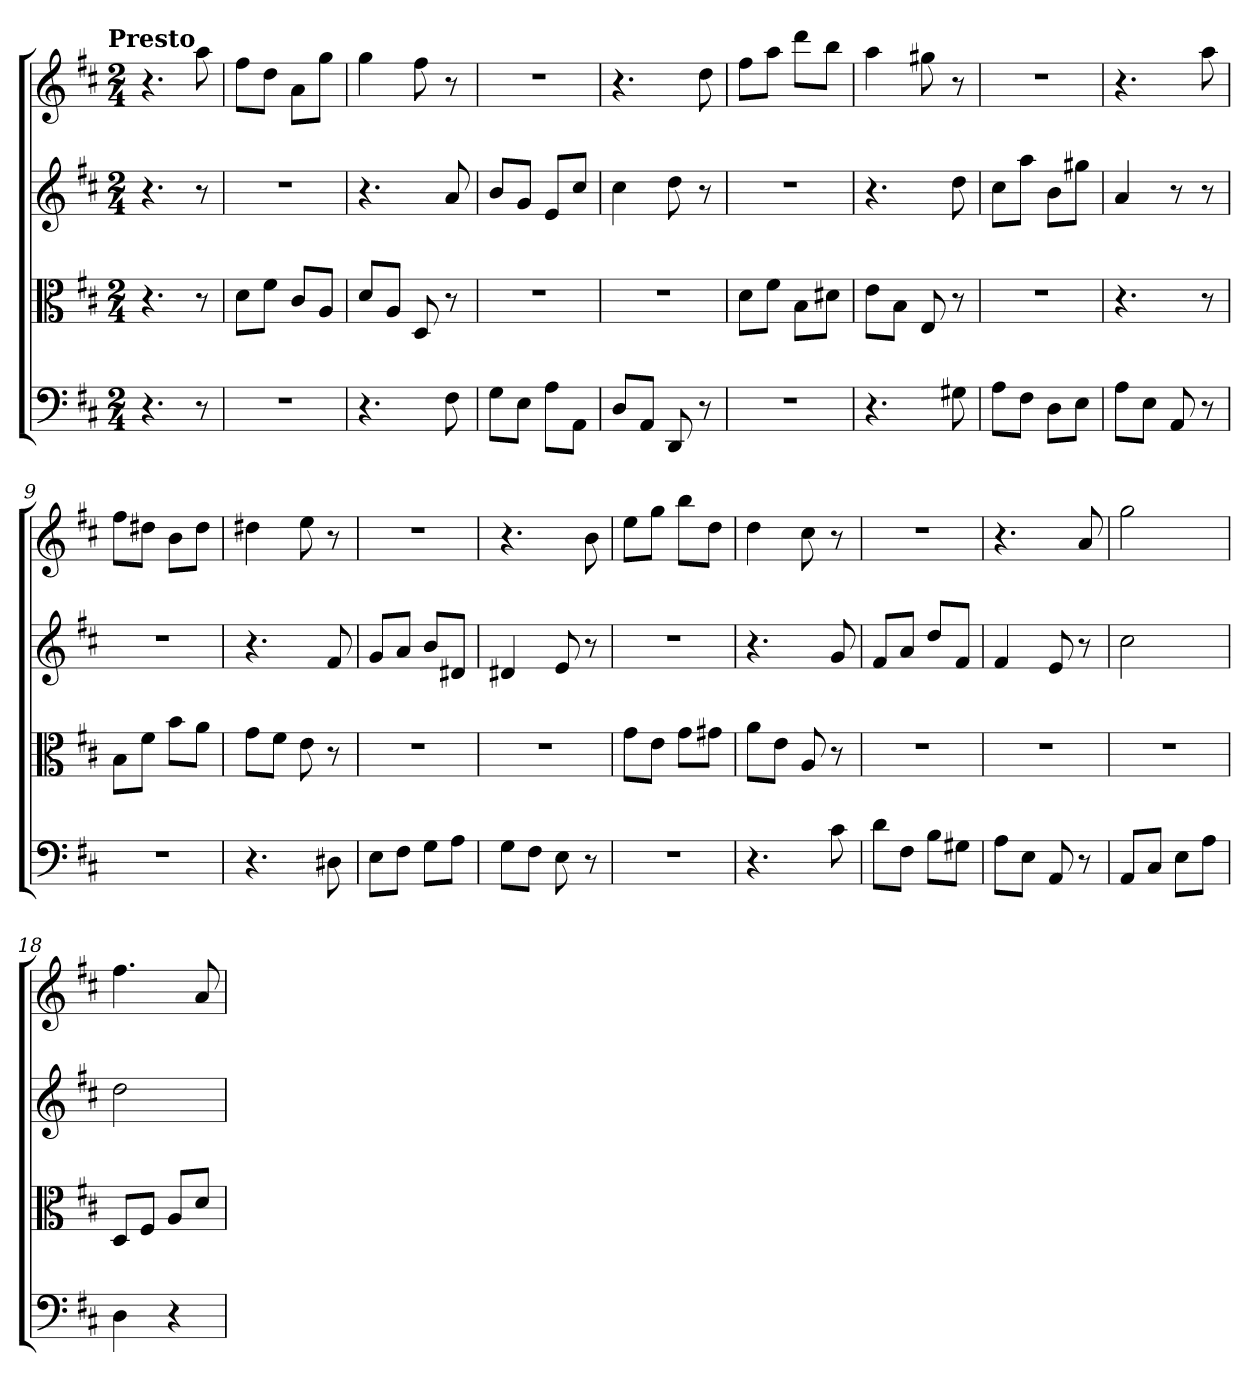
**kern	**kern	**kern	**kern
*part4	*part3	*part2	*part1
*staff4	*staff3	*staff2	*staff1
*clefF4	*clefC3	*	*
*k[f#c#]	*k[f#c#]	*k[f#c#]	*k[f#c#]
*D:	*D:	*D:	*D:
!!LO:TX:omd:t=Presto
*M2/4	*M2/4	*M2/4	*M2/4
*MM184	*MM184	*MM184	*MM184
=	=	=	=
4.r	4.r	4.r	4.r
8r	8r	8r	8aa
=1	=1	=1	=1
2r	8d\L	2r	8ff#L
.	8f#\J	.	8ddJ
.	8c#/L	.	8aL
.	8A/J	.	8ggJ
=2	=2	=2	=2
4.r	8d/L	4.r	4gg
.	8A/J	.	.
.	8D	.	8ff#
8F#	8r	8a	8r
=3	=3	=3	=3
8G\L	2r	8bL	2r
8E\J	.	8gJ	.
8A\L	.	8eL	.
8AA\J	.	8cc#J	.
=4	=4	=4	=4
8D/L	2r	4cc#	4.r
8AA/J	.	.	.
8DD	.	8dd	.
8r	.	8r	8dd
=5	=5	=5	=5
2r	8d\L	2r	8ff#L
.	8f#\J	.	8aaJ
.	8B\L	.	8dddL
.	8d#X\J	.	8bbJ
=6	=6	=6	=6
4.r	8e\L	4.r	4aa
.	8B\J	.	.
.	8E	.	8gg#X
8G#X	8r	8dd	8r
=7	=7	=7	=7
8A\L	2r	8cc#L	2r
8F#\J	.	8aaJ	.
8D\L	.	8bL	.
8E\J	.	8gg#XJ	.
=8	=8	=8	=8
8A\L	4.r	4a	4.r
8E\J	.	.	.
8AA	.	8r	.
8r	8r	8r	8aa
=9	=9	=9	=9
2r	8B\L	2r	8ff#L
.	8f#\J	.	8dd#XJ
.	8b\L	.	8bL
.	8a\J	.	8dd#J
=10	=10	=10	=10
4.r	8g\L	4.r	4dd#X
.	8f#\J	.	.
.	8e	.	8ee
8D#X	8r	8f#	8r
=11	=11	=11	=11
8E\L	2r	8gL	2r
8F#\J	.	8aJ	.
8G\L	.	8bL	.
8A\J	.	8d#XJ	.
=12	=12	=12	=12
8G\L	2r	4d#X	4.r
8F#\J	.	.	.
8E	.	8e	.
8r	.	8r	8b
=13	=13	=13	=13
2r	8g\L	2r	8eeL
.	8e\J	.	8ggJ
.	8g\L	.	8bbL
.	8g#X\J	.	8ddJ
=14	=14	=14	=14
4.r	8a\L	4.r	4dd
.	8e\J	.	.
.	8A	.	8cc#
8c#	8r	8g	8r
=15	=15	=15	=15
8d\L	2r	8f#L	2r
8F#\J	.	8aJ	.
8B\L	.	8ddL	.
8G#X\J	.	8f#J	.
=16	=16	=16	=16
8A\L	2r	4f#	4.r
8E\J	.	.	.
8AA	.	8e	.
8r	.	8r	8a
=17	=17	=17	=17
8AA/L	2r	2cc#	2gg
8C#/J	.	.	.
8E\L	.	.	.
8A\J	.	.	.
=18	=18	=18	=18
4D	8D/L	2dd	4.ff#
.	8F#/J	.	.
4r	8A/L	.	.
.	8d/J	.	8a
=	=	=	=
*-	*-	*-	*-
